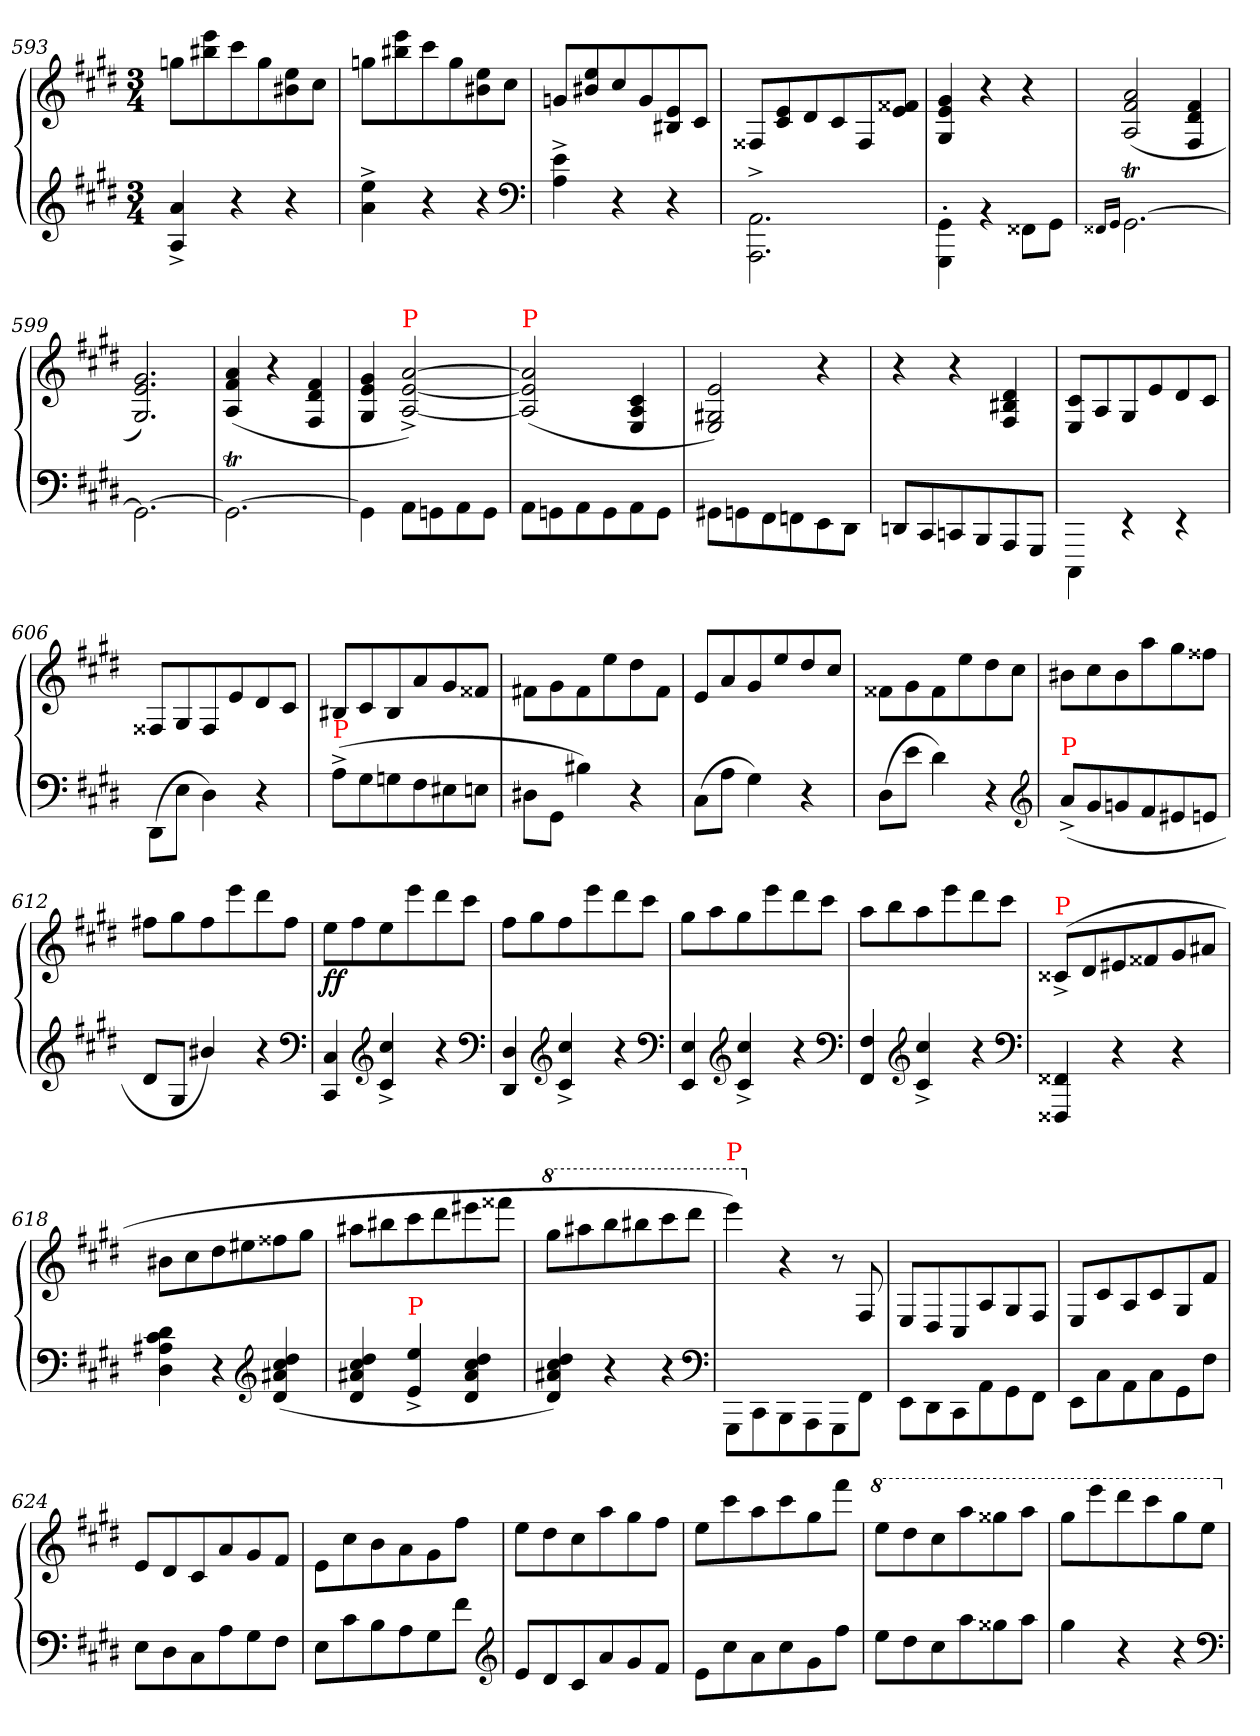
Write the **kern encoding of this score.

**kern	**kern	**dynam
*part1	*part1	*part1
*staff2	*staff1	*staff1/2
*clefG2	*clefG2	*
*k[f#c#g#d#]	*k[f#c#g#d#]	*
*M3/4	*M3/4	*
=593	=593	=593
4a^< 4A^<	8ggnL	.
.	8eee 8bb#X	.
4r	8ccc#	.
.	8gg	.
4r	8ee 8b#X	.
.	8cc#J	.
=594	=594	=594
4ee^> 4a^>	8ggnL	.
.	8eee 8bb#X	.
4r	8ccc#	.
.	8gg	.
4r	8ee 8b#X	.
.	8cc#J	.
*clefF4	*	*
=595	=595	=595
4e^> 4A^>	8gnL	.
.	8ee 8b#X	.
4r	8cc#	.
.	8g	.
4r	8e 8B#X	.
.	8c#J	.
=596	=596	=596
2.AA^<\ 2.AAA^<\	8F##XL	.
.	8e 8c#	.
.	8d#	.
.	8c#	.
.	8F##/	.
.	8f##X 8eJ	.
=597	=597	=597
4GG#'>\ 4GGG#'>\	4g#/ 4e/ 4G#/	.
4rBB	4r	.
8FF##X\L	4r	.
8GG#J	.	.
=598	=598	=598
16qqFF##X/LL	.	.
16qqGG#/JJ	.	.
[2.GG#t\	(>2a/ 2f#/ 2A/	.
.	4f#/ 4d#/ 4F#/	.
=599	=599	=599
2.GG#\_	2.g#/ 2.e/ 2.G#/)	.
=600	=600	=600
2.GG#t\_	(>4a/ 4f#/ 4A/	.
.	4r	.
.	4f#/ 4d#/ 4F#/	.
=601	=601	=601
4GG#\]	4g#/ 4e/ 4G#/	.
!	!LO:TX:a:color=red:t=P	!
8AA\L	[2a^</ [2e^</ [2A^</)	.
8GGn\	.	.
8AA\	.	.
8GG\J	.	.
=602	=602	=602
!	!LO:TX:a:color=red:t=P	!
8AA\L	(>2a]/ 2e]/ 2A]/	.
8GGn\	.	.
8AA\	.	.
8GG\	.	.
8AA	4c#/ 4A/ 4E/	.
8GGJ	.	.
=603	=603	=603
8GG#X\L	2e/ 2G#X/ 2E/)	.
8GGn\	.	.
8FF#\	.	.
8FFn\	.	.
8EE	4r	.
8DD#J	.	.
=604	=604	=604
8DDn/L	4r	.
8CC#/	.	.
8CCn/	4r	.
8BBB/	.	.
8AAA/	4d#/ 4B#X/ 4F#/	.
8GGG#/J	.	.
=605	=605	=605
4CCC#\	8c#/ 8E/L	.
.	8A/	.
4rEE	8G#/	.
.	8e	.
4rEE	8d#	.
.	8c#J	.
=606	=606	=606
(<8DD#\L	8F##XL	.
8E\J	8G#/	.
4D#\)	8F##/	.
.	8e	.
4r	8d#	.
.	8c#J	.
=607	=607	=607
!LO:TX:a:color=red:t=P	!	!
(>8A^<L	8B#XL	.
8G#	8c#	.
8Gn	8B#	.
8F#	8a	.
8E#X	8g#	.
8EnJ	8f##XJ	.
=608	=608	=608
8D#X\L	8f#XL	.
8GG#J	8g#	.
4B#X)	8f#	.
.	8ee	.
4r	8dd#	.
.	8f#J	.
=609	=609	=609
(>8C#L	8eL	.
8AJ	8a	.
4G#)	8g#	.
.	8ee	.
4r	8dd#	.
.	8cc#J	.
=610	=610	=610
(>8D#L	8f##XL	.
8eJ	8g#	.
4d#)	8f##	.
.	8ee	.
4r	8dd#	.
.	8cc#J	.
*clefG2	*	*
=611	=611	=611
!LO:TX:a:color=red:t=P	!	!
(<8a^<L	8b#XL	.
8g#	8cc#	.
8gn	8b#	.
8f#	8aa	.
8e#X	8gg#	.
8enJ	8ff##XJ	.
=612	=612	=612
8d#L	8ff#XL	.
8G#J	8gg#	.
4b#X/)	8ff#	.
.	8eee	.
4r	8ddd#	.
.	8ff#J	.
*clefF4	*	*
=613	=613	=613
!	!	!LO:DY:b
4C# 4CC#	8eeL	ff
.	8ff#	.
*clefG2	*	*
4cc#^< 4c#^<	8ee	.
.	8eee	.
4r	8ddd#	.
.	8ccc#J	.
*clefF4	*	*
=614	=614	=614
4D# 4DD#	8ff#L	.
.	8gg#	.
*clefG2	*	*
4cc#^< 4c#^<	8ff#	.
.	8eee	.
4r	8ddd#	.
.	8ccc#J	.
*clefF4	*	*
=615	=615	=615
4E 4EE	8gg#L	.
.	8aa	.
*clefG2	*	*
4cc#^< 4c#^<	8gg#	.
.	8eee	.
4r	8ddd#	.
.	8ccc#J	.
*clefF4	*	*
=616	=616	=616
4F# 4FF#	8aaL	.
.	8bb	.
*clefG2	*	*
4cc#^< 4c#^<	8aa	.
.	8eee	.
4r	8ddd#	.
.	8ccc#J	.
*clefF4	*	*
=617	=617	=617
!	!LO:TX:a:color=red:t=P	!
4FF##X 4FFF##X	(>8c##X^<L	.
.	8d#	.
4r	8e#X	.
.	8f##X	.
4r	8g#	.
.	8a#XJ	.
=618	=618	=618
4d# 4c# 4A#X 4D#	8b#XL	.
.	8cc#	.
4r	8dd#	.
.	8ee#X	.
*clefG2	*	*
(<4dd# 4cc# 4a#X 4d#	8ff##X	.
.	8gg#J	.
=619	=619	=619
4dd# 4cc# 4a#X 4d#	8aa#XL	.
.	8bb#X	.
!LO:TX:a:color=red:t=P	!	!
4ee^< 4e^<	8ccc#	.
.	8ddd#	.
4dd# 4cc# 4a# 4d#	8eee#X	.
.	8fff##XJ	.
=620	=620	=620
*	*8va	*
4dd# 4cc# 4a#X 4d#)	8ggg#L	.
.	8aaa#X	.
4r	8bbb	.
.	8bbb#X	.
4r	8cccc#	.
.	8dddd#J	.
*clefF4	*	*
=621	=621	=621
!	!LO:TX:a:color=red:t=P	!
8GGG#\L	4eeee)	.
8CC#	.	.
*	*X8va	*
8BBB	4r	.
8AAA	.	.
8GGG#	8r	.
8FF#J	8F#/	.
=622	=622	=622
8EE\L	8E/L	.
8DD#\	8D#/	.
8CC#\	8C#/	.
8AA\	8A/	.
8GG#\	8G#/	.
8FF#\J	8F#/J	.
=623	=623	=623
8EE\L	8E/L	.
8C#\	8c#/	.
8AA\	8A/	.
8C#\	8c#/	.
8GG#\	8G#/	.
8F#J	8f#J	.
=624	=624	=624
8EL	8eL	.
8D#	8d#	.
8C#\	8c#	.
8A	8a	.
8G#	8g#	.
8F#J	8f#J	.
=625	=625	=625
8E\L	8eL	.
8c#	8cc#	.
8B	8b	.
8A	8a	.
8G#	8g#	.
8f#J	8ff#J	.
*clefG2	*	*
=626	=626	=626
8eL	8eeL	.
8d#	8dd#	.
8c#	8cc#	.
8a	8aa	.
8g#	8gg#	.
8f#J	8ff#J	.
=627	=627	=627
8e\L	8eeL	.
8cc#	8ccc#	.
8a	8aa	.
8cc#	8ccc#	.
8g#	8gg#	.
8ff#J	8fff#J	.
=628	=628	=628
*	*8va	*
8eeL	8eeeL	.
8dd#	8ddd#	.
8cc#	8ccc#	.
8aa	8aaa	.
8gg##X	8ggg##X	.
8aaJ	8aaaJ	.
=629	=629	=629
4gg#	8ggg#L	.
.	8eeee	.
4r	8dddd#	.
.	8cccc#	.
4r	8ggg#	.
.	8eeeJ	.
*clefF4	*	*
*	*X8va	*
=	=	=
*-	*-	*-
